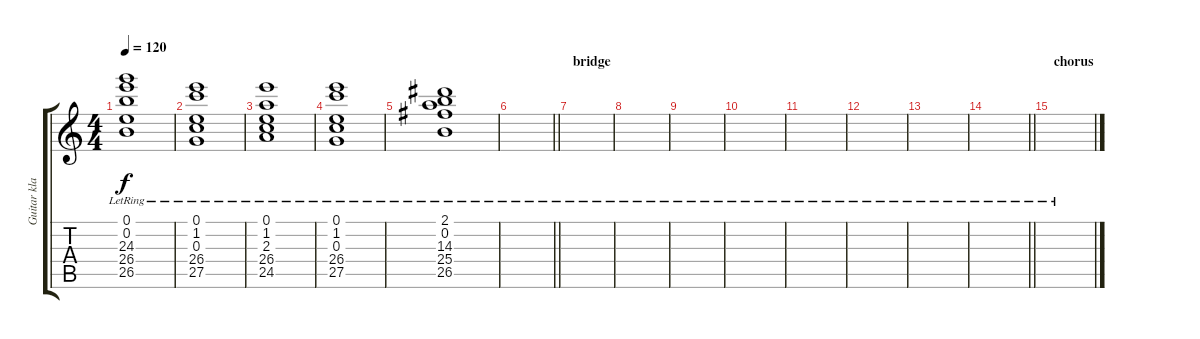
\track ("Guitar klasik" "Guitar kla") {instrument acousticguitarnylon}
\staff {score tabs}
\tuning (E4 B3 G3 D3 A2 E2) {hide}
\ts (4 4)
\tempo 120
\clef g2
\ks c
(0.1{lr} 0.2{lr} 24.3 26.4 26.5).1{dy f} |
(0.1{lr} 1.2{lr} 0.3{lr} 26.4 27.5).1 |
(0.1{lr} 1.2{lr} 2.3{lr} 26.4 24.5).1 |
(0.1{lr} 1.2{lr} 0.3{lr} 26.4 27.5).1 |
(2.1{lr} 0.2{lr} 14.3 25.4 26.5).1 |
\barLineRight lightlight
|
\section ("" "bridge")
|
|
|
|
|
|
|
\barLineRight lightlight
|
\section ("" "chorus")
